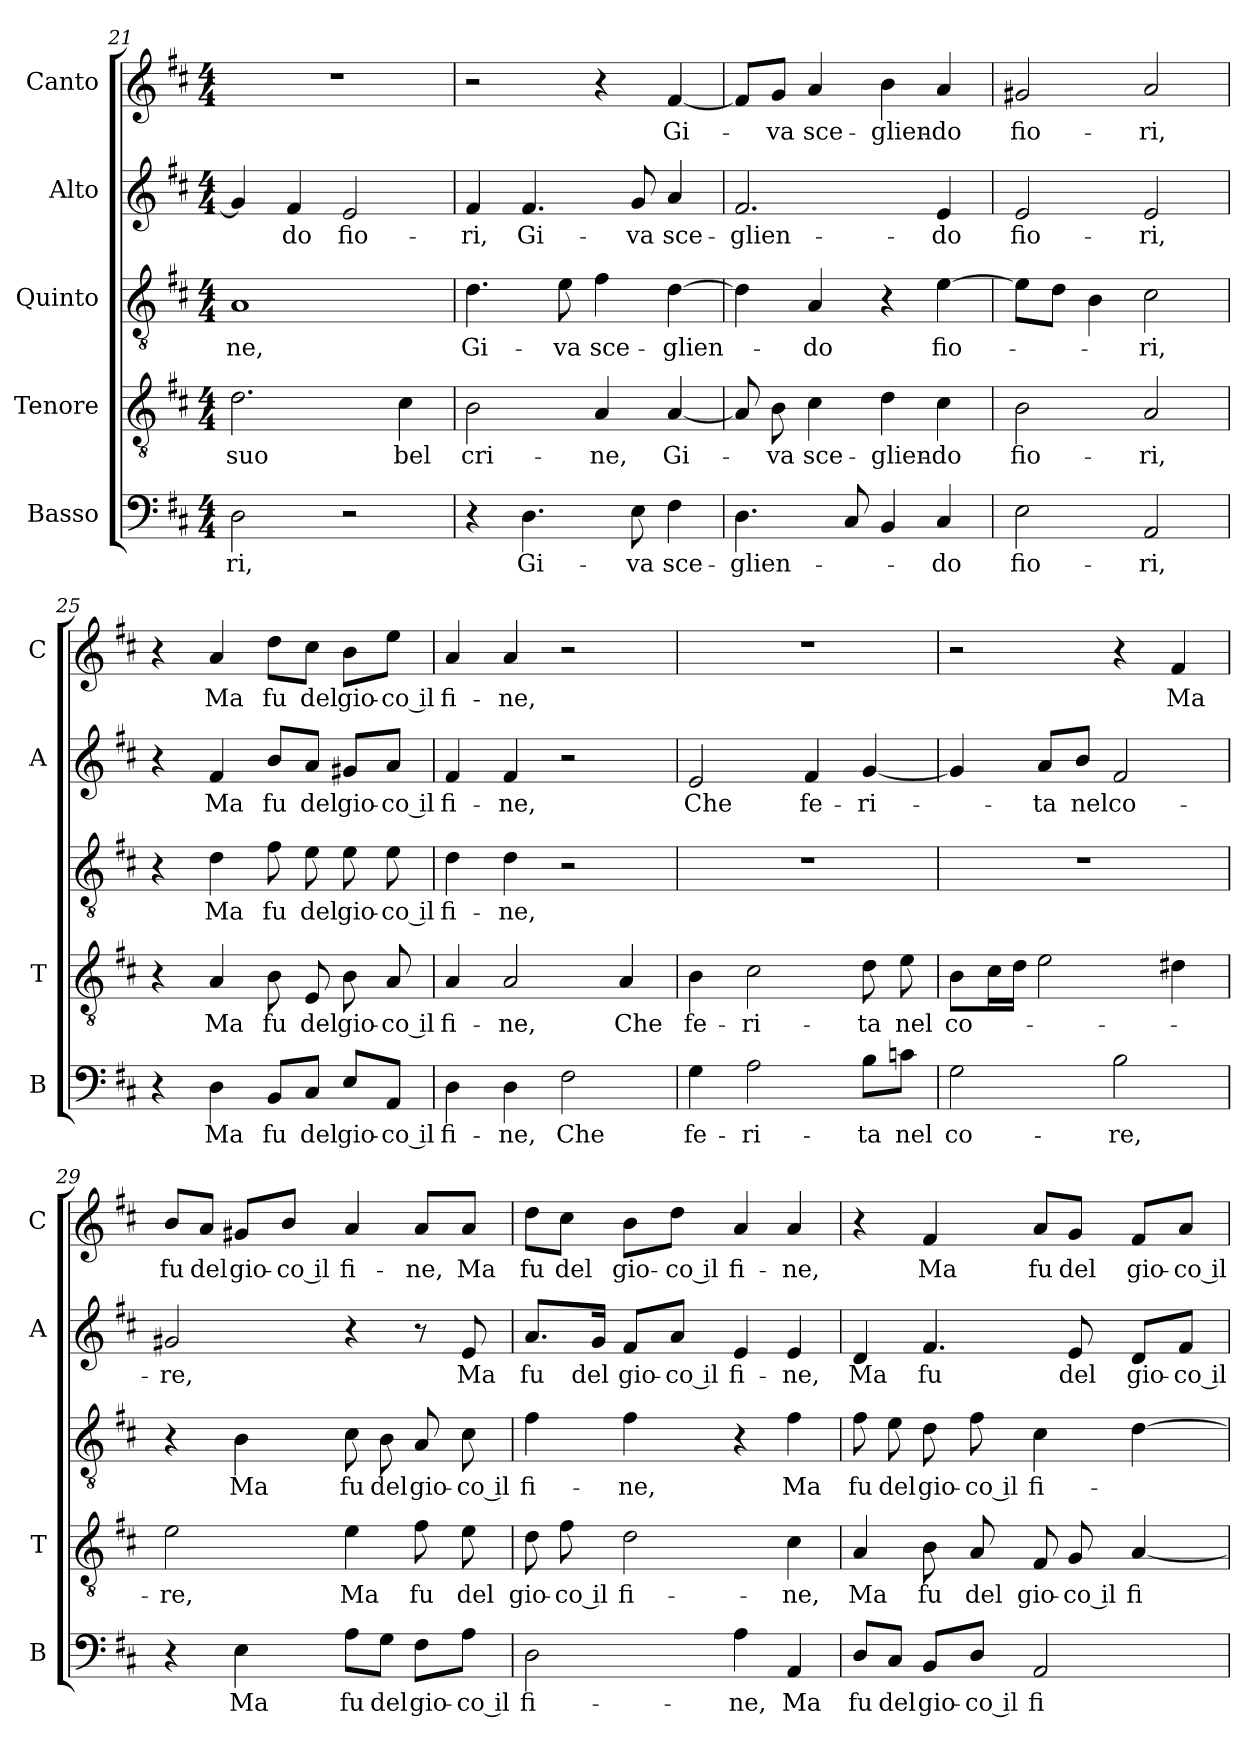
**kern	**text	**kern	**text	**kern	**text	**kern	**text	**kern	**text
*part5	*part5	*part4	*part4	*part3	*part3	*part2	*part2	*part1	*part1
*staff5	*staff5	*staff4	*staff4	*staff3	*staff3	*staff2	*staff2	*staff1	*staff1
*I"Basso	*	*I"Tenore	*	*I"Quinto	*	*I"Alto	*	*I"Canto	*
*I'B	*	*I'T	*	*	*	*I'A	*	*I'C	*
*clefF4	*	*clefGv2	*	*clefGv2	*	*clefG2	*	*clefG2	*
*k[f#c#]	*	*k[f#c#]	*	*k[f#c#]	*	*k[f#c#]	*	*k[f#c#]	*
*D:	*	*D:	*	*D:	*	*D:	*	*D:	*
*M4/4	*	*M4/4	*	*M4/4	*	*M4/4	*	*M4/4	*
=21	=21	=21	=21	=21	=21	=21	=21	=21	=21
!	!LO:LY:b	!	!LO:LY:b	!	!LO:LY:b	!	!	!	!
2D\	-ri,	2.d\	suo	1A	-ne,	4g/]	.	1r	.
!	!	!	!	!	!	!	!LO:LY:b	!	!
.	.	.	.	.	.	4f#/	-do	.	.
!	!	!	!	!	!	!	!LO:LY:b	!	!
2r	.	.	.	.	.	2e/	fio-	.	.
!	!	!	!LO:LY:b	!	!	!	!	!	!
.	.	4c#\	bel	.	.	.	.	.	.
=22	=22	=22	=22	=22	=22	=22	=22	=22	=22
!	!	!	!LO:LY:b	!	!LO:LY:b	!	!LO:LY:b	!	!
4r	.	2B\	cri-	4.d\	Gi-	4f#/	-ri,	2r	.
!	!LO:LY:b	!	!	!	!	!	!LO:LY:b	!	!
4.D\	Gi-	.	.	.	.	4.f#/	Gi-	.	.
!	!	!	!	!	!LO:LY:b	!	!	!	!
.	.	.	.	8e\	-va	.	.	.	.
!	!	!	!LO:LY:b	!	!LO:LY:b	!	!	!	!
.	.	4A/	-ne,	4f#\	sce-	.	.	4r	.
!	!LO:LY:b	!	!	!	!	!	!LO:LY:b	!	!
8E\	-va	.	.	.	.	8g/	-va	.	.
!	!LO:LY:b	!	!LO:LY:b	!	!LO:LY:b	!	!LO:LY:b	!	!LO:LY:b
4F#\	sce-	[4A/	Gi-	[4d\	-glien-	4a/	sce-	[4f#/	Gi-
=23	=23	=23	=23	=23	=23	=23	=23	=23	=23
!	!LO:LY:b	!	!	!	!	!	!LO:LY:b	!	!
4.D\	-glien-	8A/]	.	4d\]	.	2.f#/	-glien-	8f#/L]	.
!	!	!	!LO:LY:b	!	!	!	!	!	!LO:LY:b
.	.	8B\	-va	.	.	.	.	8g/J	-va
!	!	!	!LO:LY:b	!	!LO:LY:b	!	!	!	!LO:LY:b
.	.	4c#\	sce-	4A/	-do	.	.	4a/	sce-
8C#/	.	.	.	.	.	.	.	.	.
!	!	!	!LO:LY:b	!	!	!	!	!	!LO:LY:b
4BB/	.	4d\	-glien-	4r	.	.	.	4b\	-glien-
!	!LO:LY:b	!	!LO:LY:b	!	!LO:LY:b	!	!LO:LY:b	!	!LO:LY:b
4C#/	-do	4c#\	-do	[4e\	fio-	4e/	-do	4a/	-do
=24	=24	=24	=24	=24	=24	=24	=24	=24	=24
!	!LO:LY:b	!	!LO:LY:b	!	!	!	!LO:LY:b	!	!LO:LY:b
2E\	fio-	2B\	fio-	8e\L]	.	2e/	fio-	2g#X/	fio-
.	.	.	.	8d\J	.	.	.	.	.
.	.	.	.	4B\	.	.	.	.	.
!	!LO:LY:b	!	!LO:LY:b	!	!LO:LY:b	!	!LO:LY:b	!	!LO:LY:b
2AA/	-ri,	2A/	-ri,	2c#\	-ri,	2e/	-ri,	2a/	-ri,
=25	=25	=25	=25	=25	=25	=25	=25	=25	=25
4r	.	4r	.	4r	.	4r	.	4r	.
!	!LO:LY:b	!	!LO:LY:b	!	!LO:LY:b	!	!LO:LY:b	!	!LO:LY:b
4D\	Ma	4A/	Ma	4d\	Ma	4f#/	Ma	4a/	Ma
!	!LO:LY:b	!	!LO:LY:b	!	!LO:LY:b	!	!LO:LY:b	!	!LO:LY:b
8BB/L	fu	8B\	fu	8f#\	fu	8b/L	fu	8dd\L	fu
!	!LO:LY:b	!	!LO:LY:b	!	!LO:LY:b	!	!LO:LY:b	!	!LO:LY:b
8C#/J	del	8E/	del	8e\	del	8a/J	del	8cc#\J	del
!	!LO:LY:b	!	!LO:LY:b	!	!LO:LY:b	!	!LO:LY:b	!	!LO:LY:b
8E/L	gio-	8B\	gio-	8e\	gio-	8g#X/L	gio-	8b\L	gio-
!	!LO:LY:b	!	!LO:LY:b	!	!LO:LY:b	!	!LO:LY:b	!	!LO:LY:b
8AA/J	-co il	8A/	-co il	8e\	-co il	8a/J	-co il	8ee\J	-co il
!!LO:PB:g=z
=26	=26	=26	=26	=26	=26	=26	=26	=26	=26
!	!LO:LY:b	!	!LO:LY:b	!	!LO:LY:b	!	!LO:LY:b	!	!LO:LY:b
4D\	fi-	4A/	fi-	4d\	fi-	4f#/	fi-	4a/	fi-
!	!LO:LY:b	!	!LO:LY:b	!	!LO:LY:b	!	!LO:LY:b	!	!LO:LY:b
4D\	-ne,	2A/	-ne,	4d\	-ne,	4f#/	-ne,	4a/	-ne,
!	!LO:LY:b	!	!	!	!	!	!	!	!
2F#\	Che	.	.	2r	.	2r	.	2r	.
!	!	!	!LO:LY:b	!	!	!	!	!	!
.	.	4A/	Che	.	.	.	.	.	.
=27	=27	=27	=27	=27	=27	=27	=27	=27	=27
!	!LO:LY:b	!	!LO:LY:b	!	!	!	!LO:LY:b	!	!
4G\	fe-	4B\	fe-	1r	.	2e/	Che	1r	.
!	!LO:LY:b	!	!LO:LY:b	!	!	!	!	!	!
2A\	-ri-	2c#\	-ri-	.	.	.	.	.	.
!	!	!	!	!	!	!	!LO:LY:b	!	!
.	.	.	.	.	.	4f#/	fe-	.	.
!	!LO:LY:b	!	!LO:LY:b	!	!	!	!LO:LY:b	!	!
8B\L	-ta	8d\	-ta	.	.	[4g/	-ri-	.	.
!	!LO:LY:b	!	!LO:LY:b	!	!	!	!	!	!
8cn\J	nel	8e\	nel	.	.	.	.	.	.
=28	=28	=28	=28	=28	=28	=28	=28	=28	=28
!	!LO:LY:b	!	!LO:LY:b	!	!	!	!	!	!
2G\	co-	8B\L	co-	1r	.	4g/]	.	2r	.
.	.	16c#\L	.	.	.	.	.	.	.
.	.	16d\JJ	.	.	.	.	.	.	.
!	!	!	!	!	!	!	!LO:LY:b	!	!
.	.	2e\	.	.	.	8a/L	-ta	.	.
!	!	!	!	!	!	!	!LO:LY:b	!	!
.	.	.	.	.	.	8b/J	nel	.	.
!	!LO:LY:b	!	!	!	!	!	!LO:LY:b	!	!
2B\	-re,	.	.	.	.	2f#/	co-	4r	.
!	!	!	!	!	!	!	!	!	!LO:LY:b
.	.	4d#X\	.	.	.	.	.	4f#/	Ma
=29	=29	=29	=29	=29	=29	=29	=29	=29	=29
!	!	!	!LO:LY:b	!	!	!	!LO:LY:b	!	!LO:LY:b
4r	.	2e\	-re,	4r	.	2g#X/	-re,	8b/L	fu
!	!	!	!	!	!	!	!	!	!LO:LY:b
.	.	.	.	.	.	.	.	8a/J	del
!	!LO:LY:b	!	!	!	!LO:LY:b	!	!	!	!LO:LY:b
4E\	Ma	.	.	4B\	Ma	.	.	8g#X/L	gio-
!	!	!	!	!	!	!	!	!	!LO:LY:b
.	.	.	.	.	.	.	.	8b/J	-co il
!	!LO:LY:b	!	!LO:LY:b	!	!LO:LY:b	!	!	!	!LO:LY:b
8A\L	fu	4e\	Ma	8c#\	fu	4r	.	4a/	fi-
!	!LO:LY:b	!	!	!	!LO:LY:b	!	!	!	!
8G\J	del	.	.	8B\	del	.	.	.	.
!	!LO:LY:b	!	!LO:LY:b	!	!LO:LY:b	!	!	!	!LO:LY:b
8F#\L	gio-	8f#\	fu	8A/	gio-	8r	.	8a/L	-ne,
!	!LO:LY:b	!	!LO:LY:b	!	!LO:LY:b	!	!LO:LY:b	!	!LO:LY:b
8A\J	-co il	8e\	del	8c#\	-co il	8e/	Ma	8a/J	Ma
=30	=30	=30	=30	=30	=30	=30	=30	=30	=30
!	!LO:LY:b	!	!LO:LY:b	!	!LO:LY:b	!	!LO:LY:b	!	!LO:LY:b
2D\	fi-	8d\	gio-	4f#\	fi-	8.a/L	fu	8dd\L	fu
!	!	!	!LO:LY:b	!	!	!	!	!	!LO:LY:b
.	.	8f#\	-co il	.	.	.	.	8cc#\J	del
!	!	!	!	!	!	!	!LO:LY:b	!	!
.	.	.	.	.	.	16g/Jk	del	.	.
!	!	!	!LO:LY:b	!	!LO:LY:b	!	!LO:LY:b	!	!LO:LY:b
.	.	2d\	fi-	4f#\	-ne,	8f#/L	gio-	8b\L	gio-
!	!	!	!	!	!	!	!LO:LY:b	!	!LO:LY:b
.	.	.	.	.	.	8a/J	-co il	8dd\J	-co il
!	!LO:LY:b	!	!	!	!	!	!LO:LY:b	!	!LO:LY:b
4A\	-ne,	.	.	4r	.	4e/	fi-	4a/	fi-
!	!LO:LY:b	!	!LO:LY:b	!	!LO:LY:b	!	!LO:LY:b	!	!LO:LY:b
4AA/	Ma	4c#\	-ne,	4f#\	Ma	4e/	-ne,	4a/	-ne,
!!LO:LB:g=z
=31	=31	=31	=31	=31	=31	=31	=31	=31	=31
!	!LO:LY:b	!	!LO:LY:b	!	!LO:LY:b	!	!LO:LY:b	!	!
8D/L	fu	4A/	Ma	8f#\	fu	4d/	Ma	4r	.
!	!LO:LY:b	!	!	!	!LO:LY:b	!	!	!	!
8C#/J	del	.	.	8e\	del	.	.	.	.
!	!LO:LY:b	!	!LO:LY:b	!	!LO:LY:b	!	!LO:LY:b	!	!LO:LY:b
8BB/L	gio-	8B\	fu	8d\	gio-	4.f#/	fu	4f#/	Ma
!	!LO:LY:b	!	!LO:LY:b	!	!LO:LY:b	!	!	!	!
8D/J	-co il	8A/	del	8f#\	-co il	.	.	.	.
!	!LO:LY:b	!	!LO:LY:b	!	!LO:LY:b	!	!	!	!LO:LY:b
2AA/	fi-	8F#/	gio-	4c#\	fi-	.	.	8a/L	fu
!	!	!	!LO:LY:b	!	!	!	!LO:LY:b	!	!LO:LY:b
.	.	8G/	-co il	.	.	8e/	del	8g/J	del
!	!	!	!LO:LY:b	!	!	!	!LO:LY:b	!	!LO:LY:b
.	.	[4A/	fi-	[4d\	.	8d/L	gio-	8f#/L	gio-
!	!	!	!	!	!	!	!LO:LY:b	!	!LO:LY:b
.	.	.	.	.	.	8f#/J	-co il	8a/J	-co il
=	=	=	=	=	=	=	=	=	=
*-	*-	*-	*-	*-	*-	*-	*-	*-	*-
